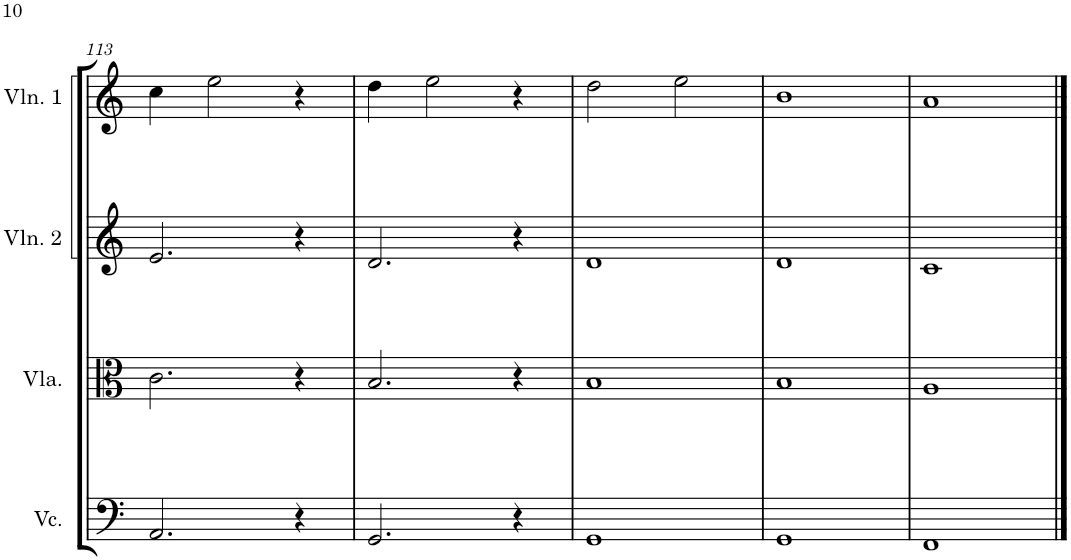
**kern	**kern	**kern	**kern
*part4	*part3	*part2	*part1
*staff4	*staff3	*staff2	*staff1
*I"Violoncello	*I"Viola	*I"Violin 2	*I"Violin 1
*I'Vc.	*I'Vla.	*I'Vln. 2	*I'Vln. 1
!!LO:PB:g=z
*clefF4	*clefC3	*clefG2	*clefG2
*k[]	*k[]	*k[]	*k[]
*M4/4	*M4/4	*M4/4	*M4/4
=113	=113	=113	=113
2.AA/	2.c\	2.e/	4cc\
.	.	.	2ee\
4r	4r	4r	4r
=114	=114	=114	=114
2.GG/	2.B/	2.d/	4dd\
.	.	.	2ee\
4r	4r	4r	4r
=115	=115	=115	=115
1GG	1B	1d	2dd\
.	.	.	2ee\
=116	=116	=116	=116
1GG	1B	1d	1b
=117	=117	=117	=117
1FF	1A	1c	1a
==	==	==	==
*-	*-	*-	*-
